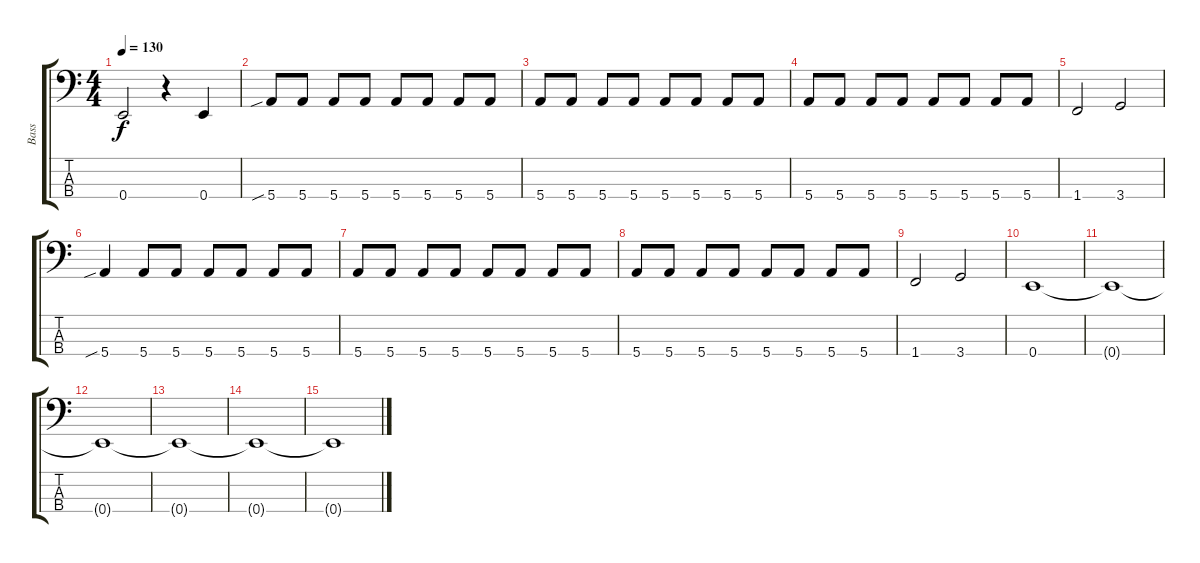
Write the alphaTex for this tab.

\track ("Bass" "Bass") {instrument electricbassfinger}
\staff {score tabs}
\tuning (G2 D2 A1 E1) {hide}
\ts (4 4)
\tempo 130
\clef f4
\ks c
0.4{t}.2{dy f} r.4 0.4.4 |
5.4{sib}.8 5.4.8 5.4.8 5.4.8 5.4.8 5.4.8 5.4.8 5.4.8 |
5.4.8 5.4.8 5.4.8 5.4.8 5.4.8 5.4.8 5.4.8 5.4.8 |
5.4.8 5.4.8 5.4.8 5.4.8 5.4.8 5.4.8 5.4.8 5.4.8 |
1.4.2 3.4.2 |
5.4{sib}.4 5.4.8 5.4.8 5.4.8 5.4.8 5.4.8 5.4.8 |
5.4.8 5.4.8 5.4.8 5.4.8 5.4.8 5.4.8 5.4.8 5.4.8 |
5.4.8 5.4.8 5.4.8 5.4.8 5.4.8 5.4.8 5.4.8 5.4.8 |
1.4.2 3.4.2 |
0.4.1 |
0.4{t}.1 |
0.4{t}.1 |
0.4{t}.1 |
0.4{t}.1 |
0.4{t}.1
